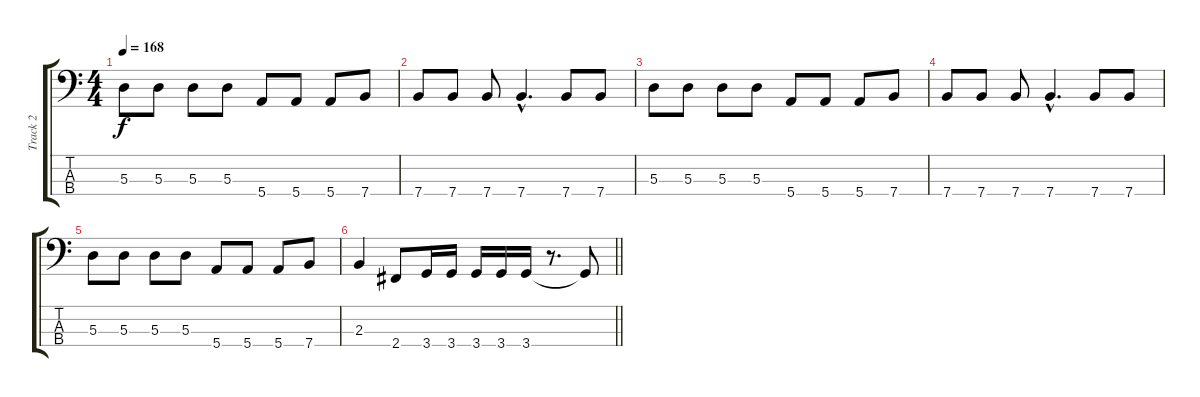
\track ("Track 2" "Track 2") {instrument electricbassfinger}
\staff {score tabs}
\tuning (G2 D2 A1 E1) {hide}
\ts (4 4)
\tempo 168
\clef f4
\ks c
5.3.8{dy f} 5.3.8 5.3.8 5.3.8 5.4.8 5.4.8 5.4.8 7.4.8 |
7.4.8 7.4.8 7.4.8 7.4{hac}.4{d} 7.4.8 7.4.8 |
5.3.8 5.3.8 5.3.8 5.3.8 5.4.8 5.4.8 5.4.8 7.4.8 |
7.4.8 7.4.8 7.4.8 7.4{hac}.4{d} 7.4.8 7.4.8 |
5.3.8 5.3.8 5.3.8 5.3.8 5.4.8 5.4.8 5.4.8 7.4.8 |
\barLineRight lightlight
2.3.4 2.4.8 3.4.16 3.4.16 3.4.16 3.4.16 3.4.16 r.8{d} 3.4{t}.8
